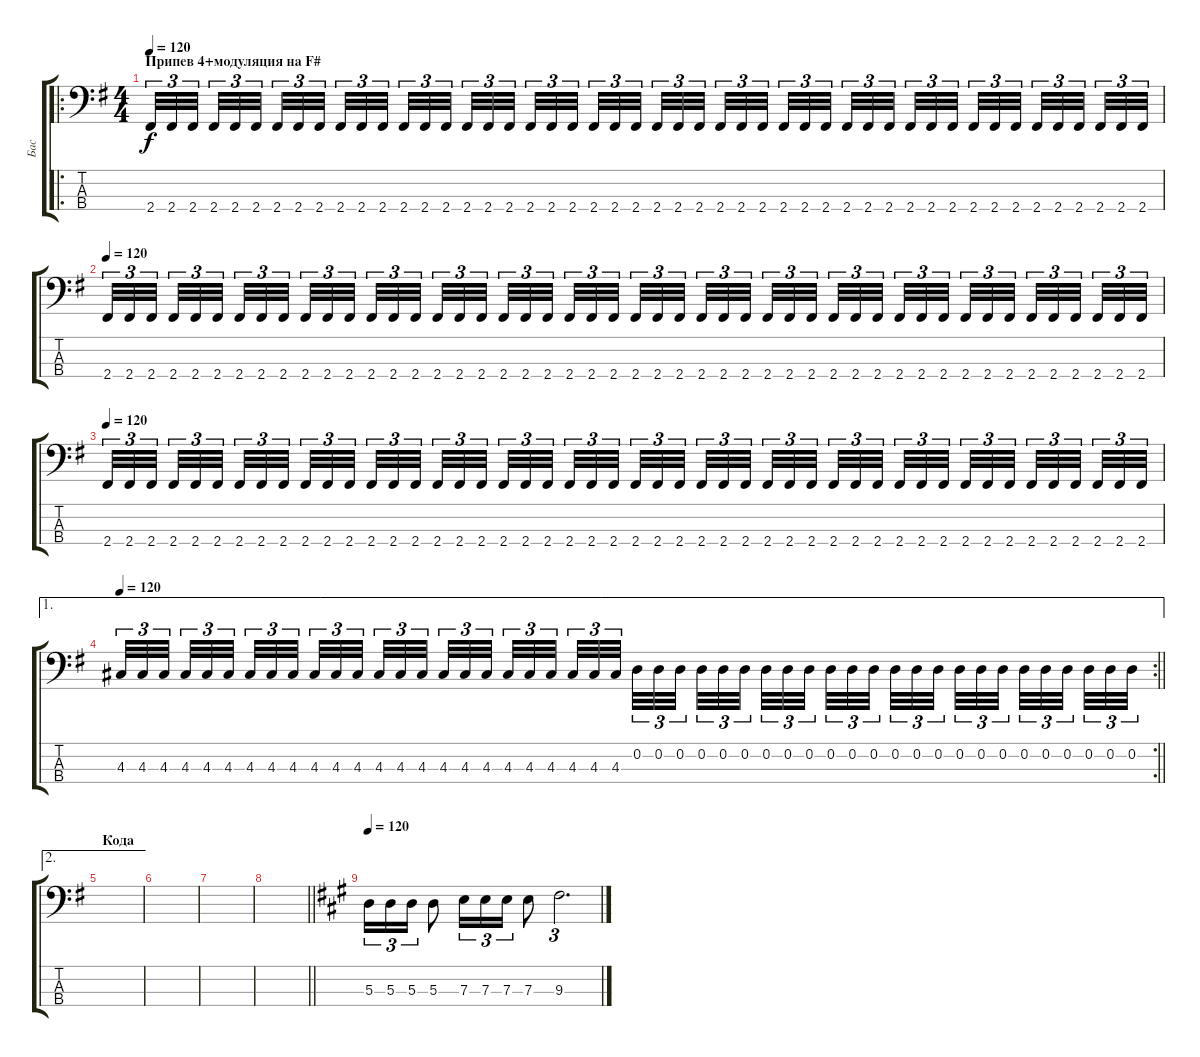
\track ("Бас" "Бас") {instrument electricbasspick}
\staff {score tabs}
\tuning (G2 D2 A1 E1) {hide}
\ro
\ts (4 4)
\section ("" "Припев 4+модуляция на F#")
\tempo 120
\clef f4
\ks g
2.4.32{tu (3 2) dy f} 2.4.32{tu (3 2)} 2.4.32{tu (3 2) beam splitsecondary} 2.4.32{tu (3 2)} 2.4.32{tu (3 2)} 2.4.32{tu (3 2) beam splitsecondary} 2.4.32{tu (3 2)} 2.4.32{tu (3 2)} 2.4.32{tu (3 2) beam splitsecondary} 2.4.32{tu (3 2)} 2.4.32{tu (3 2)} 2.4.32{tu (3 2)} 2.4.32{tu (3 2)} 2.4.32{tu (3 2)} 2.4.32{tu (3 2) beam splitsecondary} 2.4.32{tu (3 2)} 2.4.32{tu (3 2)} 2.4.32{tu (3 2) beam splitsecondary} 2.4.32{tu (3 2)} 2.4.32{tu (3 2)} 2.4.32{tu (3 2) beam splitsecondary} 2.4.32{tu (3 2)} 2.4.32{tu (3 2)} 2.4.32{tu (3 2)} 2.4.32{tu (3 2)} 2.4.32{tu (3 2)} 2.4.32{tu (3 2) beam splitsecondary} 2.4.32{tu (3 2)} 2.4.32{tu (3 2)} 2.4.32{tu (3 2) beam splitsecondary} 2.4.32{tu (3 2)} 2.4.32{tu (3 2)} 2.4.32{tu (3 2) beam splitsecondary} 2.4.32{tu (3 2)} 2.4.32{tu (3 2)} 2.4.32{tu (3 2)} 2.4.32{tu (3 2)} 2.4.32{tu (3 2)} 2.4.32{tu (3 2) beam splitsecondary} 2.4.32{tu (3 2)} 2.4.32{tu (3 2)} 2.4.32{tu (3 2) beam splitsecondary} 2.4.32{tu (3 2)} 2.4.32{tu (3 2)} 2.4.32{tu (3 2) beam splitsecondary} 2.4.32{tu (3 2)} 2.4.32{tu (3 2)} 2.4.32{tu (3 2)} |
\tempo 120
2.4.32{tu (3 2)} 2.4.32{tu (3 2)} 2.4.32{tu (3 2) beam splitsecondary} 2.4.32{tu (3 2)} 2.4.32{tu (3 2)} 2.4.32{tu (3 2) beam splitsecondary} 2.4.32{tu (3 2)} 2.4.32{tu (3 2)} 2.4.32{tu (3 2) beam splitsecondary} 2.4.32{tu (3 2)} 2.4.32{tu (3 2)} 2.4.32{tu (3 2)} 2.4.32{tu (3 2)} 2.4.32{tu (3 2)} 2.4.32{tu (3 2) beam splitsecondary} 2.4.32{tu (3 2)} 2.4.32{tu (3 2)} 2.4.32{tu (3 2) beam splitsecondary} 2.4.32{tu (3 2)} 2.4.32{tu (3 2)} 2.4.32{tu (3 2) beam splitsecondary} 2.4.32{tu (3 2)} 2.4.32{tu (3 2)} 2.4.32{tu (3 2)} 2.4.32{tu (3 2)} 2.4.32{tu (3 2)} 2.4.32{tu (3 2) beam splitsecondary} 2.4.32{tu (3 2)} 2.4.32{tu (3 2)} 2.4.32{tu (3 2) beam splitsecondary} 2.4.32{tu (3 2)} 2.4.32{tu (3 2)} 2.4.32{tu (3 2) beam splitsecondary} 2.4.32{tu (3 2)} 2.4.32{tu (3 2)} 2.4.32{tu (3 2)} 2.4.32{tu (3 2)} 2.4.32{tu (3 2)} 2.4.32{tu (3 2) beam splitsecondary} 2.4.32{tu (3 2)} 2.4.32{tu (3 2)} 2.4.32{tu (3 2) beam splitsecondary} 2.4.32{tu (3 2)} 2.4.32{tu (3 2)} 2.4.32{tu (3 2) beam splitsecondary} 2.4.32{tu (3 2)} 2.4.32{tu (3 2)} 2.4.32{tu (3 2)} |
\tempo 120
2.4.32{tu (3 2)} 2.4.32{tu (3 2)} 2.4.32{tu (3 2) beam splitsecondary} 2.4.32{tu (3 2)} 2.4.32{tu (3 2)} 2.4.32{tu (3 2) beam splitsecondary} 2.4.32{tu (3 2)} 2.4.32{tu (3 2)} 2.4.32{tu (3 2) beam splitsecondary} 2.4.32{tu (3 2)} 2.4.32{tu (3 2)} 2.4.32{tu (3 2)} 2.4.32{tu (3 2)} 2.4.32{tu (3 2)} 2.4.32{tu (3 2) beam splitsecondary} 2.4.32{tu (3 2)} 2.4.32{tu (3 2)} 2.4.32{tu (3 2) beam splitsecondary} 2.4.32{tu (3 2)} 2.4.32{tu (3 2)} 2.4.32{tu (3 2) beam splitsecondary} 2.4.32{tu (3 2)} 2.4.32{tu (3 2)} 2.4.32{tu (3 2)} 2.4.32{tu (3 2)} 2.4.32{tu (3 2)} 2.4.32{tu (3 2) beam splitsecondary} 2.4.32{tu (3 2)} 2.4.32{tu (3 2)} 2.4.32{tu (3 2) beam splitsecondary} 2.4.32{tu (3 2)} 2.4.32{tu (3 2)} 2.4.32{tu (3 2) beam splitsecondary} 2.4.32{tu (3 2)} 2.4.32{tu (3 2)} 2.4.32{tu (3 2)} 2.4.32{tu (3 2)} 2.4.32{tu (3 2)} 2.4.32{tu (3 2) beam splitsecondary} 2.4.32{tu (3 2)} 2.4.32{tu (3 2)} 2.4.32{tu (3 2) beam splitsecondary} 2.4.32{tu (3 2)} 2.4.32{tu (3 2)} 2.4.32{tu (3 2) beam splitsecondary} 2.4.32{tu (3 2)} 2.4.32{tu (3 2)} 2.4.32{tu (3 2)} |
\ae 1
\rc 2
\tempo 120
\barLineRight lightlight
4.3.32{tu (3 2)} 4.3.32{tu (3 2)} 4.3.32{tu (3 2) beam splitsecondary} 4.3.32{tu (3 2)} 4.3.32{tu (3 2)} 4.3.32{tu (3 2) beam splitsecondary} 4.3.32{tu (3 2)} 4.3.32{tu (3 2)} 4.3.32{tu (3 2) beam splitsecondary} 4.3.32{tu (3 2)} 4.3.32{tu (3 2)} 4.3.32{tu (3 2)} 4.3.32{tu (3 2)} 4.3.32{tu (3 2)} 4.3.32{tu (3 2) beam splitsecondary} 4.3.32{tu (3 2)} 4.3.32{tu (3 2)} 4.3.32{tu (3 2) beam splitsecondary} 4.3.32{tu (3 2)} 4.3.32{tu (3 2)} 4.3.32{tu (3 2) beam splitsecondary} 4.3.32{tu (3 2)} 4.3.32{tu (3 2)} 4.3.32{tu (3 2)} 0.2.32{tu (3 2)} 0.2.32{tu (3 2)} 0.2.32{tu (3 2) beam splitsecondary} 0.2.32{tu (3 2)} 0.2.32{tu (3 2)} 0.2.32{tu (3 2) beam splitsecondary} 0.2.32{tu (3 2)} 0.2.32{tu (3 2)} 0.2.32{tu (3 2) beam splitsecondary} 0.2.32{tu (3 2)} 0.2.32{tu (3 2)} 0.2.32{tu (3 2)} 0.2.32{tu (3 2)} 0.2.32{tu (3 2)} 0.2.32{tu (3 2) beam splitsecondary} 0.2.32{tu (3 2)} 0.2.32{tu (3 2)} 0.2.32{tu (3 2) beam splitsecondary} 0.2.32{tu (3 2)} 0.2.32{tu (3 2)} 0.2.32{tu (3 2) beam splitsecondary} 0.2.32{tu (3 2)} 0.2.32{tu (3 2)} 0.2.32{tu (3 2)} |
\ae 2
\section ("" "Кода")
|
|
|
\barLineRight lightlight
|
\tempo 120
\ks a
5.3.16{tu (3 2)} 5.3.16{tu (3 2)} 5.3.16{tu (3 2)} 5.3.8 7.3.16{tu (3 2)} 7.3.16{tu (3 2)} 7.3.16{tu (3 2)} 7.3.8 9.3.2{d tu (3 2)}
